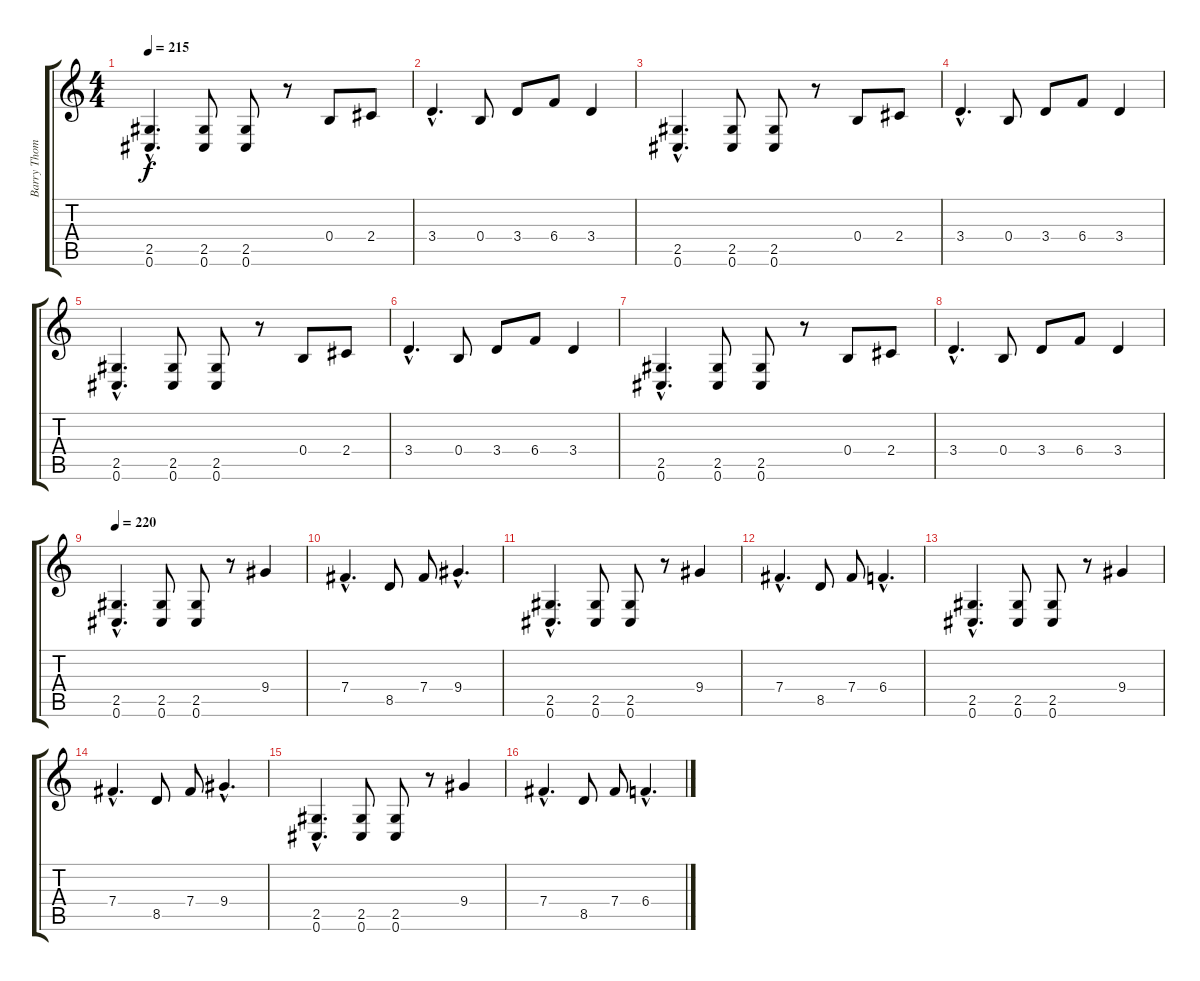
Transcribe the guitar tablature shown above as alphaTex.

\track ("Barry Thomson" "Barry Thom") {instrument distortionguitar}
\staff {score tabs}
\tuning (Db4 Ab3 E3 B2 Gb2 Db2) {hide}
\ts (4 4)
\tempo 215
\clef g2
\ks c
(2.5{hac} 0.6{hac}).4{d dy f} (2.5 0.6).8 (2.5 0.6).8 r.8 0.4.8 2.4.8 |
3.4{hac}.4{d} 0.4.8 3.4.8 6.4.8 3.4.4 |
(2.5{hac} 0.6{hac}).4{d} (2.5 0.6).8 (2.5 0.6).8 r.8 0.4.8 2.4.8 |
3.4{hac}.4{d} 0.4.8 3.4.8 6.4.8 3.4.4 |
(2.5{hac} 0.6{hac}).4{d} (2.5 0.6).8 (2.5 0.6).8 r.8 0.4.8 2.4.8 |
3.4{hac}.4{d} 0.4.8 3.4.8 6.4.8 3.4.4 |
(2.5{hac} 0.6{hac}).4{d} (2.5 0.6).8 (2.5 0.6).8 r.8 0.4.8 2.4.8 |
3.4{hac}.4{d} 0.4.8 3.4.8 6.4.8 3.4.4 |
\tempo 220
(2.5{hac} 0.6{hac}).4{d} (2.5 0.6).8 (2.5 0.6).8 r.8 9.4.4 |
7.4{hac}.4{d} 8.5.8 7.4.8 9.4{hac}.4{d} |
(2.5{hac} 0.6{hac}).4{d} (2.5 0.6).8 (2.5 0.6).8 r.8 9.4.4 |
7.4{hac}.4{d} 8.5.8 7.4.8 6.4{hac}.4{d} |
(2.5{hac} 0.6{hac}).4{d} (2.5 0.6).8 (2.5 0.6).8 r.8 9.4.4 |
7.4{hac}.4{d} 8.5.8 7.4.8 9.4{hac}.4{d} |
(2.5{hac} 0.6{hac}).4{d} (2.5 0.6).8 (2.5 0.6).8 r.8 9.4.4 |
7.4{hac}.4{d} 8.5.8 7.4.8 6.4{hac}.4{d}
